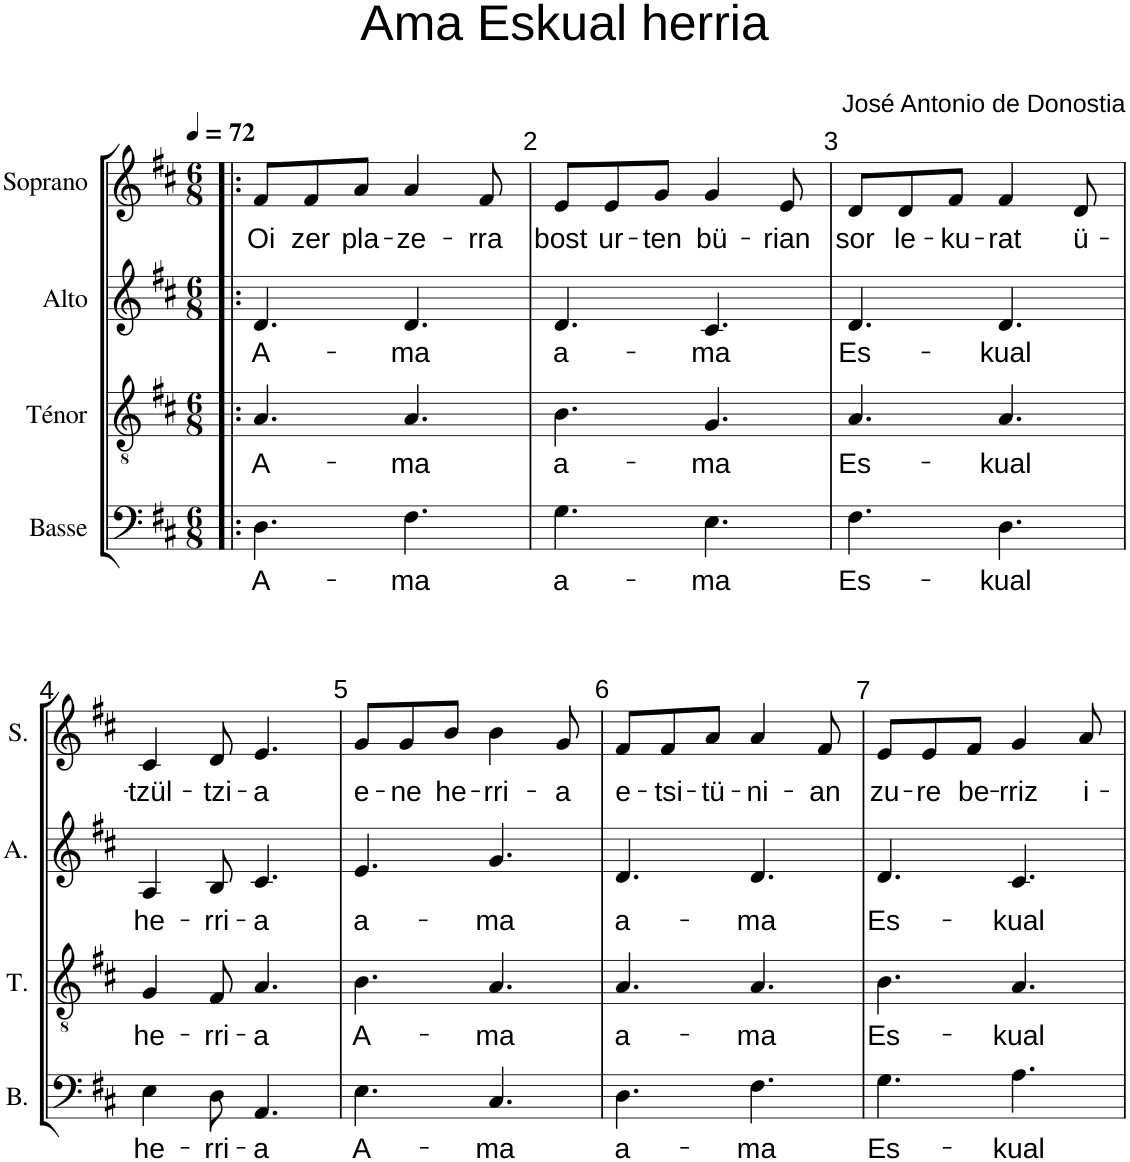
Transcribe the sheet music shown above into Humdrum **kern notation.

**kern	**text	**kern	**text	**kern	**text	**kern	**text
*part4	*part4	*part3	*part3	*part2	*part2	*part1	*part1
*staff4	*staff4	*staff3	*staff3	*staff2	*staff2	*staff1	*staff1
*I"Basse	*	*I"Ténor	*	*I"Alto	*	*I"Soprano	*
*I'B.	*	*I'T.	*	*I'A.	*	*I'S.	*
*clefF4	*	*clefGv2	*	*clefG2	*	*clefG2	*
*k[f#c#]	*	*k[f#c#]	*	*k[f#c#]	*	*k[f#c#]	*
*M6/8	*	*M6/8	*	*M6/8	*	*M6/8	*
*MM72	*	*MM72	*	*MM72	*	*MM72	*
=1!|:	=1!|:	=1!|:	=1!|:	=1!|:	=1!|:	=1!|:	=1!|:
!	!LO:LY:b	!	!LO:LY:b	!	!LO:LY:b	!	!LO:LY:b
4.D\	A-	4.A/	A-	4.d/	A-	8f#/L	Oi
!	!	!	!	!	!	!	!LO:LY:b
.	.	.	.	.	.	8f#/	zer
!	!	!	!	!	!	!	!LO:LY:b
.	.	.	.	.	.	8a/J	pla-
!	!LO:LY:b	!	!LO:LY:b	!	!LO:LY:b	!	!LO:LY:b
4.F#\	-ma	4.A/	-ma	4.d/	-ma	4a/	-ze-
!	!	!	!	!	!	!	!LO:LY:b
.	.	.	.	.	.	8f#/	-rra
=2	=2	=2	=2	=2	=2	=2	=2
!	!LO:LY:b	!	!LO:LY:b	!	!LO:LY:b	!	!LO:LY:b
4.G\	a-	4.B\	a-	4.d/	a-	8e/L	bost
!	!	!	!	!	!	!	!LO:LY:b
.	.	.	.	.	.	8e/	ur-
!	!	!	!	!	!	!	!LO:LY:b
.	.	.	.	.	.	8g/J	-ten
!	!LO:LY:b	!	!LO:LY:b	!	!LO:LY:b	!	!LO:LY:b
4.E\	-ma	4.G/	-ma	4.c#/	-ma	4g/	bü-
!	!	!	!	!	!	!	!LO:LY:b
.	.	.	.	.	.	8e/	-rian
=3	=3	=3	=3	=3	=3	=3	=3
!	!LO:LY:b	!	!LO:LY:b	!	!LO:LY:b	!	!LO:LY:b
4.F#\	Es-	4.A/	Es-	4.d/	Es-	8d/L	sor
!	!	!	!	!	!	!	!LO:LY:b
.	.	.	.	.	.	8d/	le-
!	!	!	!	!	!	!	!LO:LY:b
.	.	.	.	.	.	8f#/J	-ku-
!	!LO:LY:b	!	!LO:LY:b	!	!LO:LY:b	!	!LO:LY:b
4.D\	-kual	4.A/	-kual	4.d/	-kual	4f#/	-rat
!	!	!	!	!	!	!	!LO:LY:b
.	.	.	.	.	.	8d/	ü-
!!LO:LB:g=z
=4	=4	=4	=4	=4	=4	=4	=4
!	!LO:LY:b	!	!LO:LY:b	!	!LO:LY:b	!	!LO:LY:b
4E\	he-	4G/	he-	4A/	he-	4c#/	-tzül-
!	!LO:LY:b	!	!LO:LY:b	!	!LO:LY:b	!	!LO:LY:b
8D\	-rri-	8F#/	-rri-	8B/	-rri-	8d/	-tzi-
!	!LO:LY:b	!	!LO:LY:b	!	!LO:LY:b	!	!LO:LY:b
4.AA/	-a	4.A/	-a	4.c#/	-a	4.e/	-a
=5	=5	=5	=5	=5	=5	=5	=5
!	!LO:LY:b	!	!LO:LY:b	!	!LO:LY:b	!	!LO:LY:b
4.E\	A-	4.B\	A-	4.e/	a-	8g/L	e-
!	!	!	!	!	!	!	!LO:LY:b
.	.	.	.	.	.	8g/	-ne
!	!	!	!	!	!	!	!LO:LY:b
.	.	.	.	.	.	8b/J	he-
!	!LO:LY:b	!	!LO:LY:b	!	!LO:LY:b	!	!LO:LY:b
4.C#/	-ma	4.A/	-ma	4.g/	-ma	4b\	-rri-
!	!	!	!	!	!	!	!LO:LY:b
.	.	.	.	.	.	8g/	-a
=6	=6	=6	=6	=6	=6	=6	=6
!	!LO:LY:b	!	!LO:LY:b	!	!LO:LY:b	!	!LO:LY:b
4.D\	a-	4.A/	a-	4.d/	a-	8f#/L	e-
!	!	!	!	!	!	!	!LO:LY:b
.	.	.	.	.	.	8f#/	-tsi-
!	!	!	!	!	!	!	!LO:LY:b
.	.	.	.	.	.	8a/J	-tü-
!	!LO:LY:b	!	!LO:LY:b	!	!LO:LY:b	!	!LO:LY:b
4.F#\	-ma	4.A/	-ma	4.d/	-ma	4a/	-ni-
!	!	!	!	!	!	!	!LO:LY:b
.	.	.	.	.	.	8f#/	-an
=7	=7	=7	=7	=7	=7	=7	=7
!	!LO:LY:b	!	!LO:LY:b	!	!LO:LY:b	!	!LO:LY:b
4.G\	Es-	4.B\	Es-	4.d/	Es-	8e/L	zu-
!	!	!	!	!	!	!	!LO:LY:b
.	.	.	.	.	.	8e/	-re
!	!	!	!	!	!	!	!LO:LY:b
.	.	.	.	.	.	8f#/J	be-
!	!LO:LY:b	!	!LO:LY:b	!	!LO:LY:b	!	!LO:LY:b
4.A\	-kual	4.A/	-kual	4.c#/	-kual	4g/	-rriz
!	!	!	!	!	!	!	!LO:LY:b
.	.	.	.	.	.	8a/	i-
=	=	=	=	=	=	=	=
*-	*-	*-	*-	*-	*-	*-	*-
